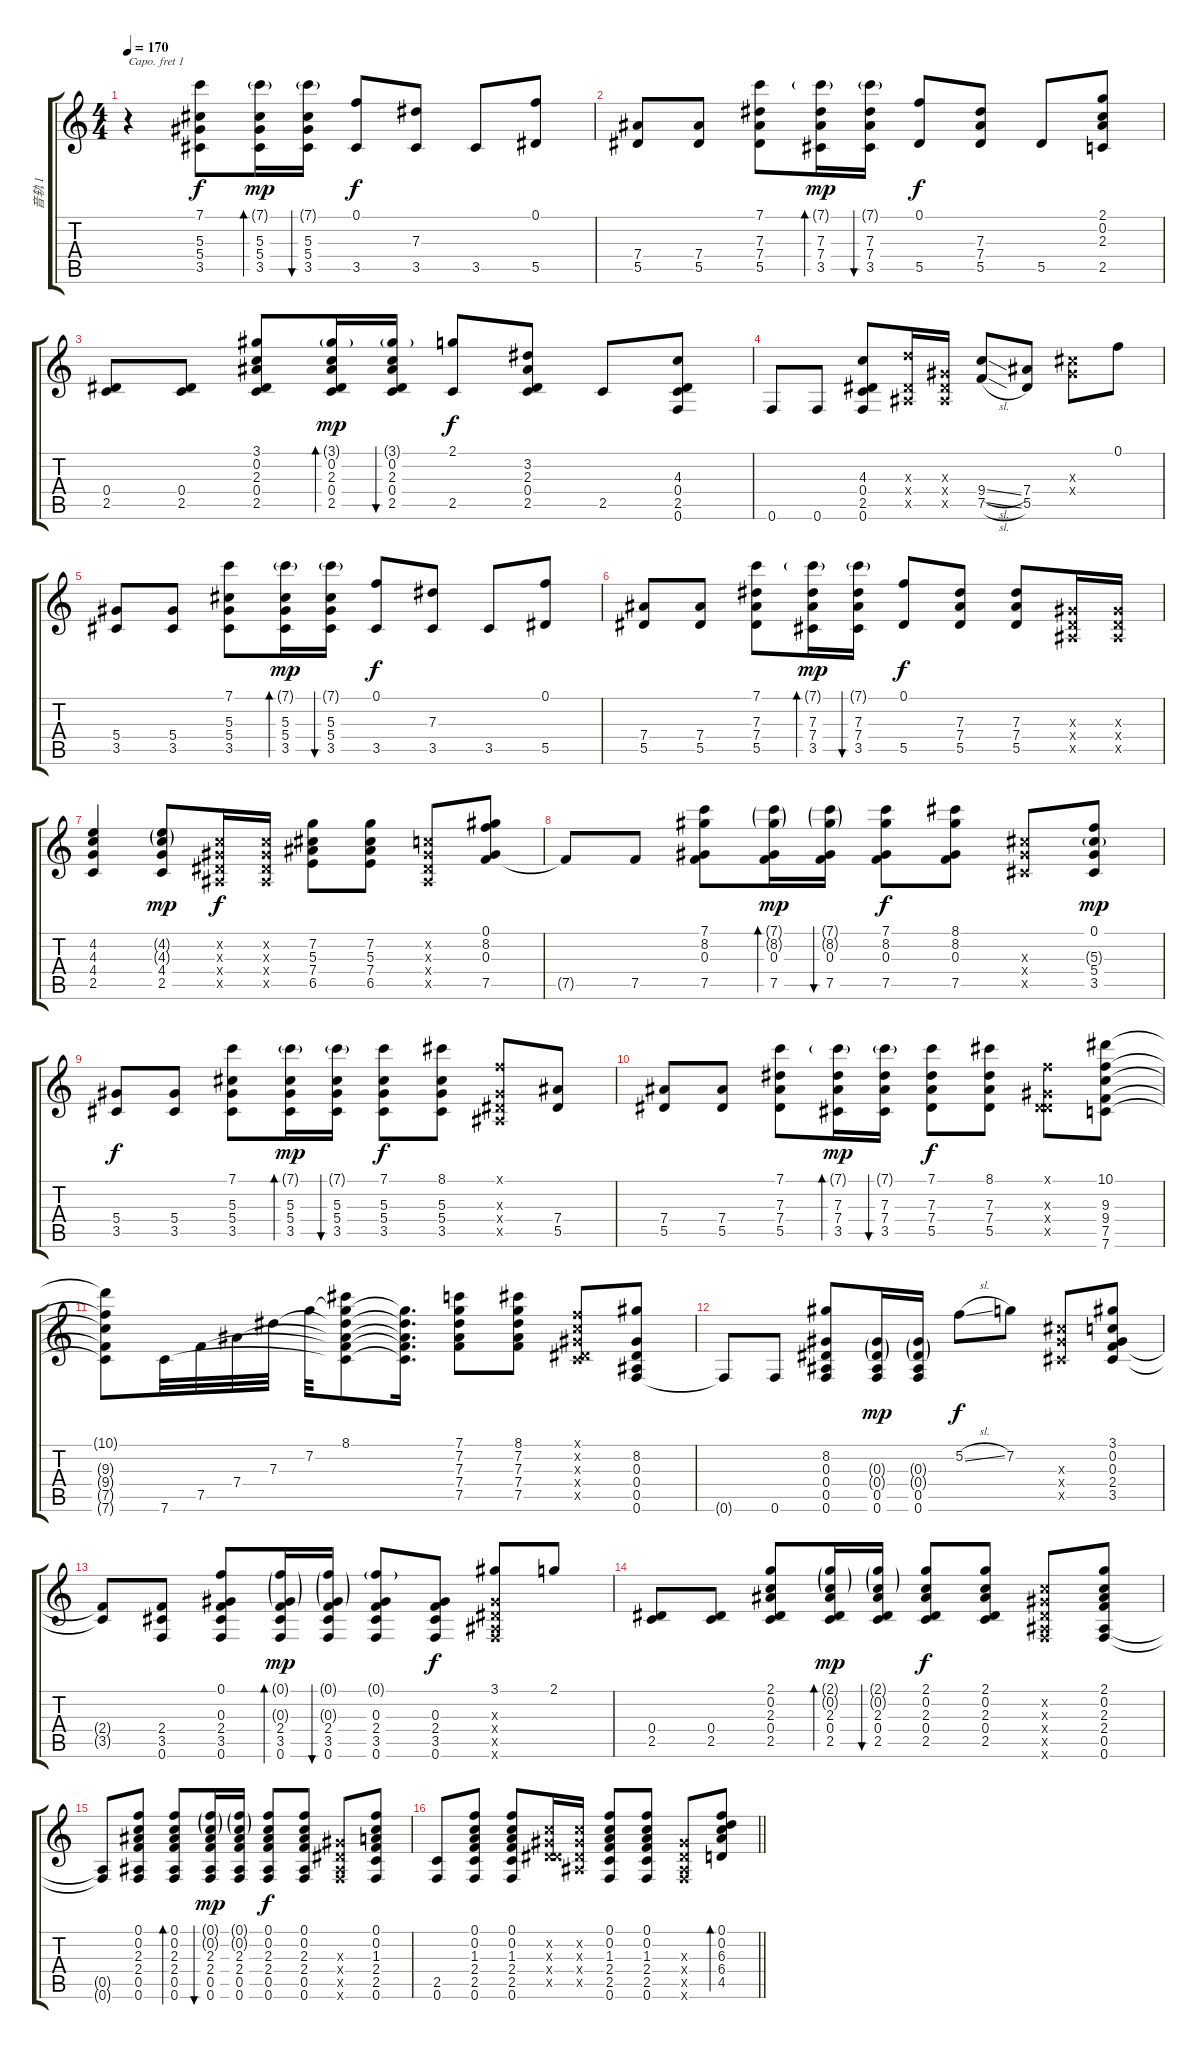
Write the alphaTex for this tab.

\track ("音轨 1" "音轨 1") {instrument acousticguitarsteel}
\staff {score tabs}
\capo 1
\tuning (E4 B3 G3 D3 A2 E2) {hide}
\ts (4 4)
\tempo 170
\clef g2
\ks c
r.4{dy f} (7.1 5.3 5.4 3.5).8 (7.1{g} 5.3 5.4 3.5).16{bd 60 dy mp} (7.1{g} 5.3 5.4 3.5).16{bu 60} (0.1 3.5).8{dy f} (7.3 3.5).8 3.5.8 (0.1 5.5).8 |
(7.4 5.5).8 (7.4 5.5).8 (7.1 7.3 7.4 5.5).8 (7.1{g} 7.3 7.4 3.5).16{bd 60 dy mp} (7.1{g} 7.3 7.4 3.5).16{bu 60} (0.1 5.5).8{dy f} (7.3 7.4 5.5).8 5.5.8 (2.1 0.2 2.3 2.5).8 |
(0.4 2.5).8 (0.4 2.5).8 (3.1 0.2 2.3 0.4 2.5).8 (3.1{g} 0.2 2.3 0.4 2.5).16{bd 60 dy mp} (3.1{g} 0.2 2.3 0.4 2.5).16{bu 60} (2.1 2.5).8{dy f} (3.2 2.3 0.4 2.5).8 2.5.8 (4.3 0.4 2.5 0.6).8 |
0.6.8 0.6.8 (4.3 0.4 2.5 0.6).8 (6.3{x} 0.4{x} 0.5{x}).16 (0.3{x} 0.4{x} 0.5{x}).16 (9.4{sl} 7.5{sl}).8 (7.4 5.5).8 (5.3{x} 5.4{x}).8 0.1.8 |
(5.4 3.5).8 (5.4 3.5).8 (7.1 5.3 5.4 3.5).8 (7.1{g} 5.3 5.4 3.5).16{bd 60 dy mp} (7.1{g} 5.3 5.4 3.5).16{bu 60} (0.1 3.5).8{dy f} (7.3 3.5).8 3.5.8 (0.1 5.5).8 |
(7.4 5.5).8 (7.4 5.5).8 (7.1 7.3 7.4 5.5).8 (7.1{g} 7.3 7.4 3.5).16{bd 60 dy mp} (7.1{g} 7.3 7.4 3.5).16{bu 60} (0.1 5.5).8{dy f} (7.3 7.4 5.5).8 (7.3 7.4 5.5).8 (0.3{x} 0.4{x} 0.5{x}).16 (0.3{x} 0.4{x} 0.5{x}).16 |
(4.2 4.3 4.4 2.5).4 (4.2{g} 4.3{g} 4.4 2.5).8{dy mp} (0.2{x} 0.3{x} 0.4{x} 0.5{x}).16{dy f} (0.2{x} 0.3{x} 0.4{x} 0.5{x}).16 (7.2 5.3 7.4 6.5).8 (7.2 5.3 7.4 6.5).8 (0.2{x} 0.3{x} 0.4{x} 0.5{x}).8 (0.1 8.2 0.3 7.5).8 |
7.5{t}.8 7.5.8 (7.1 8.2 0.3 7.5).8 (7.1{g} 8.2{g} 0.3 7.5).16{bd 60 dy mp} (7.1{g} 8.2{g} 0.3 7.5).16{bu 60} (7.1 8.2 0.3 7.5).8{dy f} (8.1 8.2 0.3 7.5).8 (5.3{x} 5.4{x} 3.5{x}).8 (0.1 5.3{g} 5.4 3.5).8{dy mp} |
(5.4 3.5).8{dy f} (5.4 3.5).8 (7.1 5.3 5.4 3.5).8 (7.1{g} 5.3 5.4 3.5).16{bd 60 dy mp} (7.1{g} 5.3 5.4 3.5).16{bu 60} (7.1 5.3 5.4 3.5).8{dy f} (8.1 5.3 5.4 3.5).8 (0.1{x} 0.3{x} 0.4{x} 0.5{x}).8 (7.4 5.5).8 |
(7.4 5.5).8 (7.4 5.5).8 (7.1 7.3 7.4 5.5).8 (7.1{g} 7.3 7.4 3.5).16{bd 60 dy mp} (7.1{g} 7.3 7.4 3.5).16{bu 60} (7.1 7.3 7.4 5.5).8{dy f} (8.1 7.3 7.4 5.5).8 (0.1{x} 0.3{x} 0.4{x} 5.5{x}).8 (10.1 9.3 9.4 7.5 7.6).8 |
(10.1{t} 9.3{t} 9.4{t} 7.5{t} 7.6{t}).8 7.6.32 7.5.32 7.4.32 7.3.32 7.2.32 (8.1 7.2{t} 7.3{t} 7.4{t} 7.5{t} 7.6{t}).8 (7.2{t} 7.3{t} 7.4{t} 7.5{t} 7.6{t}).16{d} (7.1 7.2 7.3 7.4 7.5).8 (8.1 7.2 7.3 7.4 7.5).8 (0.1{x} 0.2{x} 0.3{x} 0.4{x} 2.5{x}).8 (8.2 0.3 0.4 0.5 0.6).8 |
0.6{t}.8 0.6.8 (8.2 0.3 0.4 0.5 0.6).8 (0.3{g} 0.4{g} 0.5 0.6).16{dy mp} (0.3{g} 0.4{g} 0.5 0.6).16 5.2{sl}.8{dy f} 7.2.8 (5.3{x} 5.4{x} 3.5{x}).8 (3.1 0.2 0.3 2.4 3.5).8 |
(2.4{t} 3.5{t}).8 (2.4 3.5 0.6).8 (0.1 0.3 2.4 3.5 0.6).8 (0.1{g} 0.3{g} 2.4 3.5 0.6).16{bd 60 dy mp} (0.1{g} 0.3{g} 2.4 3.5 0.6).16{bu 60} (0.1{g} 0.3 2.4 3.5 0.6).8 (0.3 2.4 3.5 0.6).8{dy f} (3.1 0.3{x} 0.4{x} 0.5{x} 0.6{x}).8 2.1.8 |
(0.4 2.5).8 (0.4 2.5).8 (2.1 0.2 2.3 0.4 2.5).8 (2.1{g} 0.2{g} 2.3 0.4 2.5).16{bd 60 dy mp} (2.1{g} 0.2{g} 2.3 0.4 2.5).16{bu 60} (2.1 0.2 2.3 0.4 2.5).8{dy f} (2.1 0.2 2.3 0.4 2.5).8 (0.2{x} 0.3{x} 0.4{x} 0.5{x} 0.6{x}).8 (2.1 0.2 2.3 2.4 0.5 0.6).8 |
(0.5{t} 0.6{t}).8 (0.1 0.2 2.3 2.4 0.5 0.6).8 (0.1 0.2 2.3 2.4 0.5 0.6).8{bd 60} (0.1{g} 0.2{g} 2.3 2.4 0.5 0.6).16{bu 60 dy mp} (0.1{g} 0.2{g} 2.3 2.4 0.5 0.6).16 (0.1 0.2 2.3 2.4 0.5 0.6).8{dy f} (0.1 0.2 2.3 2.4 0.5 0.6).8 (0.3{x} 0.4{x} 0.5{x} 0.6{x}).8 (0.1 0.2 1.3 2.4 2.5 0.6).8 |
\barLineRight lightlight
(2.5 0.6).8 (0.1 0.2 1.3 2.4 2.5 0.6).8 (0.1 0.2 1.3 2.4 2.5 0.6).8 (0.2{x} 0.3{x} 0.4{x} 5.5{x}).16 (0.2{x} 0.3{x} 0.4{x} 0.5{x}).16 (0.1 0.2 1.3 2.4 2.5 0.6).8 (0.1 0.2 1.3 2.4 2.5 0.6).8 (0.3{x} 0.4{x} 0.5{x} 0.6{x}).8 (0.1 0.2 6.3 6.4 4.5).8{bd 60}
